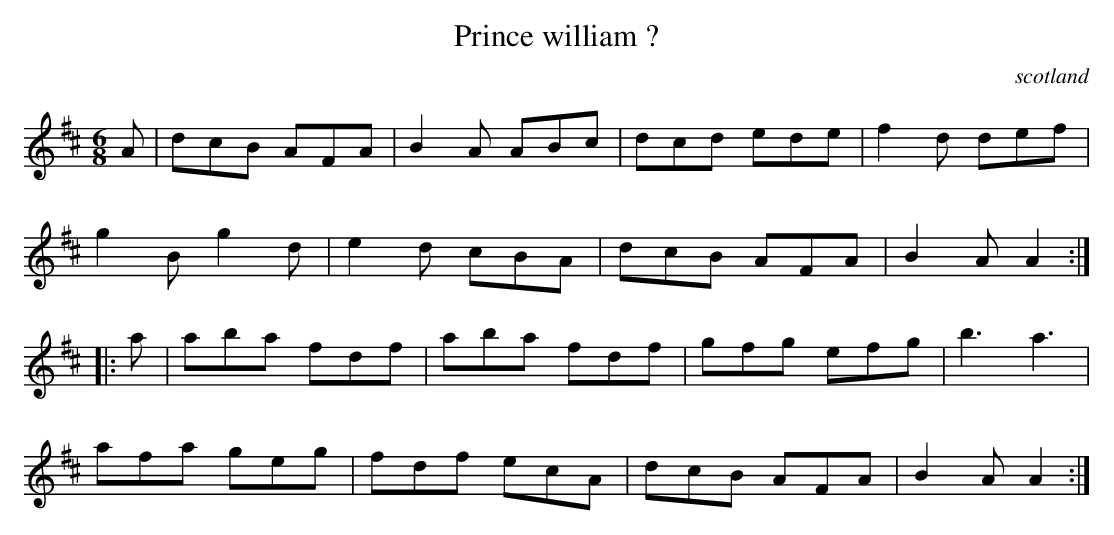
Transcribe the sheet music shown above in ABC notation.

X:1
T:Prince william ?
O:scotland
M:6/8
L:1/8
K:D
A|dcB AFA|B2A ABc|dcd ede|f2d def|
g2B g2d|e2d cBA|dcB AFA|B2A A2:|
|:a|aba fdf|aba fdf|gfg efg|b3 a3|
afa geg|fdf ecA|dcB AFA|B2A A2:|
